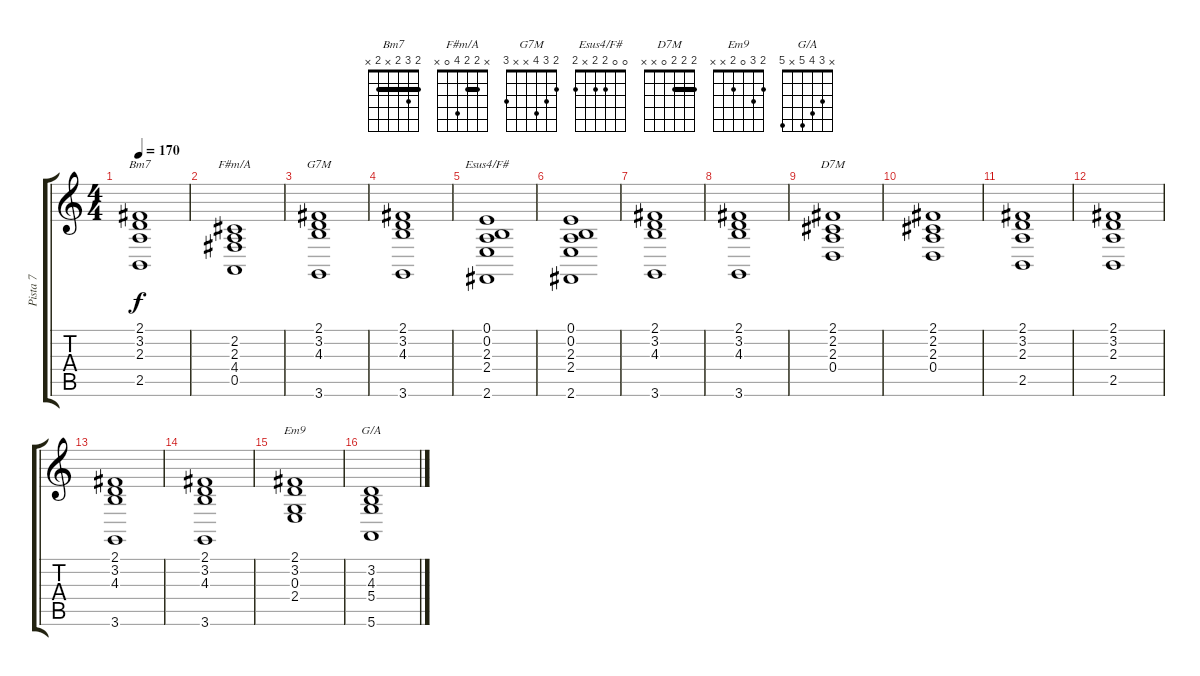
\track ("Pista 7" "Pista 7") {instrument synthstrings2}
\staff {score tabs}
\tuning (E4 B3 G3 D3 A2 E2) {hide}
\chord ("Bm7" 2 3 2 x 2 x) {barre 2}
\chord ("F#m/A" x 2 2 4 0 x) {barre 2}
\chord ("G7M" 2 3 4 x x 3)
\chord ("Esus4/F#" 0 0 2 2 x 2)
\chord ("D7M" 2 2 2 0 x x) {barre 2}
\chord ("Em9" 2 3 0 2 x x)
\chord ("G/A" x 3 4 5 x 5)
\ts (4 4)
\tempo 170
\clef g2
\ks c
(2.1 3.2 2.3 2.5).1{ch "Bm7" dy f} |
(2.2 2.3 4.4 0.5).1{ch "F#m/A"} |
(2.1 3.2 4.3 3.6).1{ch "G7M"} |
(2.1 3.2 4.3 3.6).1 |
(0.1 0.2 2.3 2.4 2.6).1{ch "Esus4/F#"} |
(0.1 0.2 2.3 2.4 2.6).1 |
(2.1 3.2 4.3 3.6).1 |
(2.1 3.2 4.3 3.6).1 |
(2.1 2.2 2.3 0.4).1{ch "D7M"} |
(2.1 2.2 2.3 0.4).1 |
(2.1 3.2 2.3 2.5).1 |
(2.1 3.2 2.3 2.5).1 |
(2.1 3.2 4.3 3.6).1 |
(2.1 3.2 4.3 3.6).1 |
(2.1 3.2 0.3 2.4).1{ch "Em9"} |
(3.2 4.3 5.4 5.6).1{ch "G/A"}
